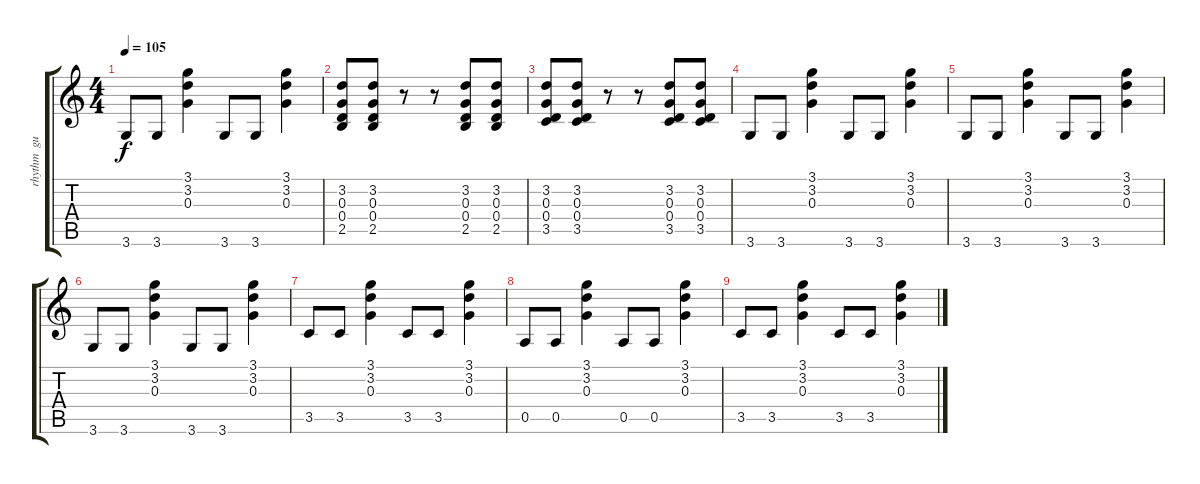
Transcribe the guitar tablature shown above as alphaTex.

\track ("rhythm  guitar" "rhythm  gu") {instrument distortionguitar}
\staff {score tabs}
\tuning (E4 B3 G3 D3 A2 E2) {hide}
\ts (4 4)
\tempo 105
\clef g2
\ks c
3.6.8{dy f} 3.6.8 (3.1 3.2 0.3).4 3.6.8 3.6.8 (3.1 3.2 0.3).4 |
(3.2 0.3 0.4 2.5).8 (3.2 0.3 0.4 2.5).8 r.8 r.8 (3.2 0.3 0.4 2.5).8 (3.2 0.3 0.4 2.5).8 |
(3.2 0.3 0.4 3.5).8 (3.2 0.3 0.4 3.5).8 r.8 r.8 (3.2 0.3 0.4 3.5).8 (3.2 0.3 0.4 3.5).8 |
3.6.8 3.6.8 (3.1 3.2 0.3).4 3.6.8 3.6.8 (3.1 3.2 0.3).4 |
3.6.8 3.6.8 (3.1 3.2 0.3).4 3.6.8 3.6.8 (3.1 3.2 0.3).4 |
3.6.8 3.6.8 (3.1 3.2 0.3).4 3.6.8 3.6.8 (3.1 3.2 0.3).4 |
3.5.8 3.5.8 (3.1 3.2 0.3).4 3.5.8 3.5.8 (3.1 3.2 0.3).4 |
0.5.8 0.5.8 (3.1 3.2 0.3).4 0.5.8 0.5.8 (3.1 3.2 0.3).4 |
3.5.8 3.5.8 (3.1 3.2 0.3).4 3.5.8 3.5.8 (3.1 3.2 0.3).4
